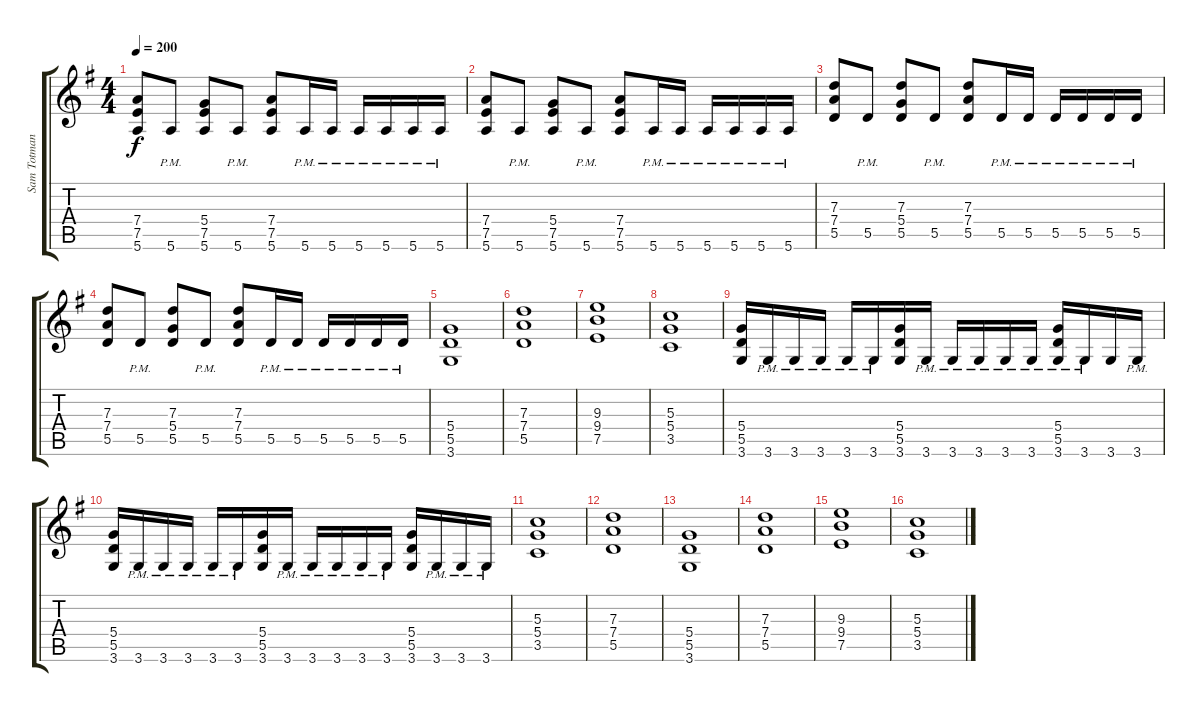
\track ("Sam Totman" "Sam Totman") {instrument distortionguitar}
\staff {score tabs}
\tuning (E4 B3 G3 D3 A2 E2) {hide}
\ts (4 4)
\tempo 200
\clef g2
\ks g
(7.4 7.5 5.6).8{dy f} 5.6{pm}.8 (5.4 7.5 5.6).8 5.6{pm}.8 (7.4 7.5 5.6).8 5.6{pm}.16 5.6{pm}.16 5.6{pm}.16 5.6{pm}.16 5.6{pm}.16 5.6{pm}.16 |
(7.4 7.5 5.6).8 5.6{pm}.8 (5.4 7.5 5.6).8 5.6{pm}.8 (7.4 7.5 5.6).8 5.6{pm}.16 5.6{pm}.16 5.6{pm}.16 5.6{pm}.16 5.6{pm}.16 5.6{pm}.16 |
(7.3 7.4 5.5).8 5.5{pm}.8 (7.3 5.4 5.5).8 5.5{pm}.8 (7.3 7.4 5.5).8 5.5{pm}.16 5.5{pm}.16 5.5{pm}.16 5.5{pm}.16 5.5{pm}.16 5.5{pm}.16 |
(7.3 7.4 5.5).8 5.5{pm}.8 (7.3 5.4 5.5).8 5.5{pm}.8 (7.3 7.4 5.5).8 5.5{pm}.16 5.5{pm}.16 5.5{pm}.16 5.5{pm}.16 5.5{pm}.16 5.5{pm}.16 |
(5.4 5.5 3.6).1 |
(7.3 7.4 5.5).1 |
(9.3 9.4 7.5).1 |
(5.3 5.4 3.5).1 |
(5.4 5.5 3.6).16 3.6{pm}.16 3.6{pm}.16 3.6{pm}.16 3.6{pm}.16 3.6{pm}.16 (5.4 5.5 3.6).16 3.6{pm}.16 3.6{pm}.16 3.6{pm}.16 3.6{pm}.16 3.6{pm}.16 (5.4{pm} 5.5{pm} 3.6{pm}).16 3.6{pm}.16 3.6.16 3.6{pm}.16 |
(5.4 5.5 3.6).16 3.6{pm}.16 3.6{pm}.16 3.6{pm}.16 3.6{pm}.16 3.6{pm}.16 (5.4 5.5 3.6).16 3.6{pm}.16 3.6{pm}.16 3.6{pm}.16 3.6{pm}.16 3.6{pm}.16 (5.4 5.5 3.6).16 3.6{pm}.16 3.6{pm}.16 3.6{pm}.16 |
(5.3 5.4 3.5).1 |
(7.3 7.4 5.5).1 |
(5.4 5.5 3.6).1 |
(7.3 7.4 5.5).1 |
(9.3 9.4 7.5).1 |
(5.3 5.4 3.5).1
